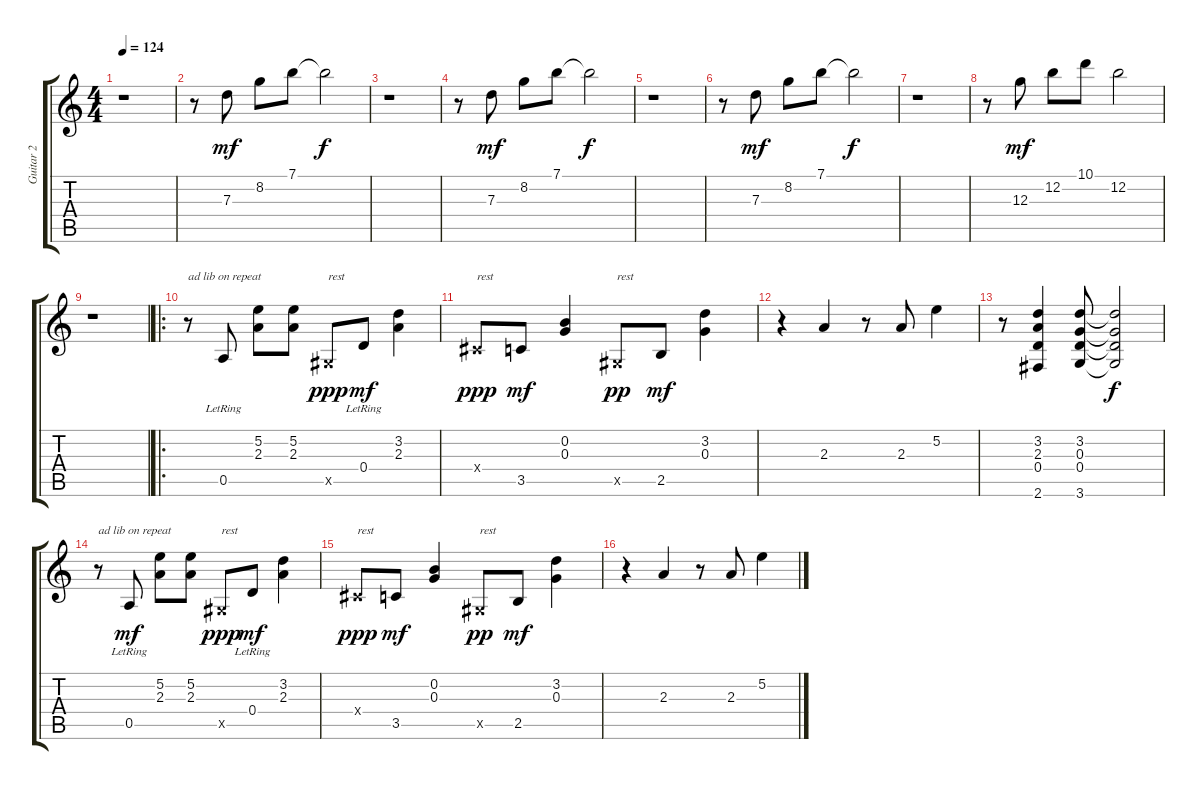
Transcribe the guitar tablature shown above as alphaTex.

\track ("Guitar 2" "Guitar 2") {instrument electricguitarclean}
\staff {score tabs}
\tuning (E4 B3 G3 D3 A2 E2) {hide}
\ts (4 4)
\tempo 124
\clef g2
\ks c
r.1{dy mf instrument electricguitarclean} |
r.8 7.3.8 8.2.8 7.1.8 7.1{t}.2{dy f} |
r.1 |
r.8 7.3.8{dy mf} 8.2.8 7.1.8 7.1{t}.2{dy f} |
r.1 |
r.8 7.3.8{dy mf} 8.2.8 7.1.8 7.1{t}.2{dy f} |
r.1 |
r.8 12.3.8{dy mf} 12.2.8 10.1.8 12.2.2 |
r.1 |
\ro
r.8{txt "ad lib on repeat"} 0.5{lr}.8 (5.2 2.3).8 (5.2 2.3).8 -1.5{x}.8{txt "rest" dy ppp} 0.4{lr}.8{dy mf} (3.2 2.3).4 |
-1.4{x}.8{txt "rest" dy ppp} 3.5.8{dy mf} (0.2 0.3).4 -1.5{x}.8{txt "rest" dy pp} 2.5.8{dy mf} (3.2 0.3).4 |
r.4 2.3.4 r.8 2.3.8 5.2.4 |
r.8 (3.2 2.3 0.4 2.6).4 (3.2 0.3 0.4 3.6).8 (3.2{t} 0.3{t} 0.4{t} 3.6{t}).2{dy f} |
r.8{txt "ad lib on repeat"} 0.5{lr}.8{dy mf} (5.2 2.3).8 (5.2 2.3).8 -1.5{x}.8{txt "rest" dy ppp} 0.4{lr}.8{dy mf} (3.2 2.3).4 |
-1.4{x}.8{txt "rest" dy ppp} 3.5.8{dy mf} (0.2 0.3).4 -1.5{x}.8{txt "rest" dy pp} 2.5.8{dy mf} (3.2 0.3).4 |
r.4 2.3.4 r.8 2.3.8 5.2.4
